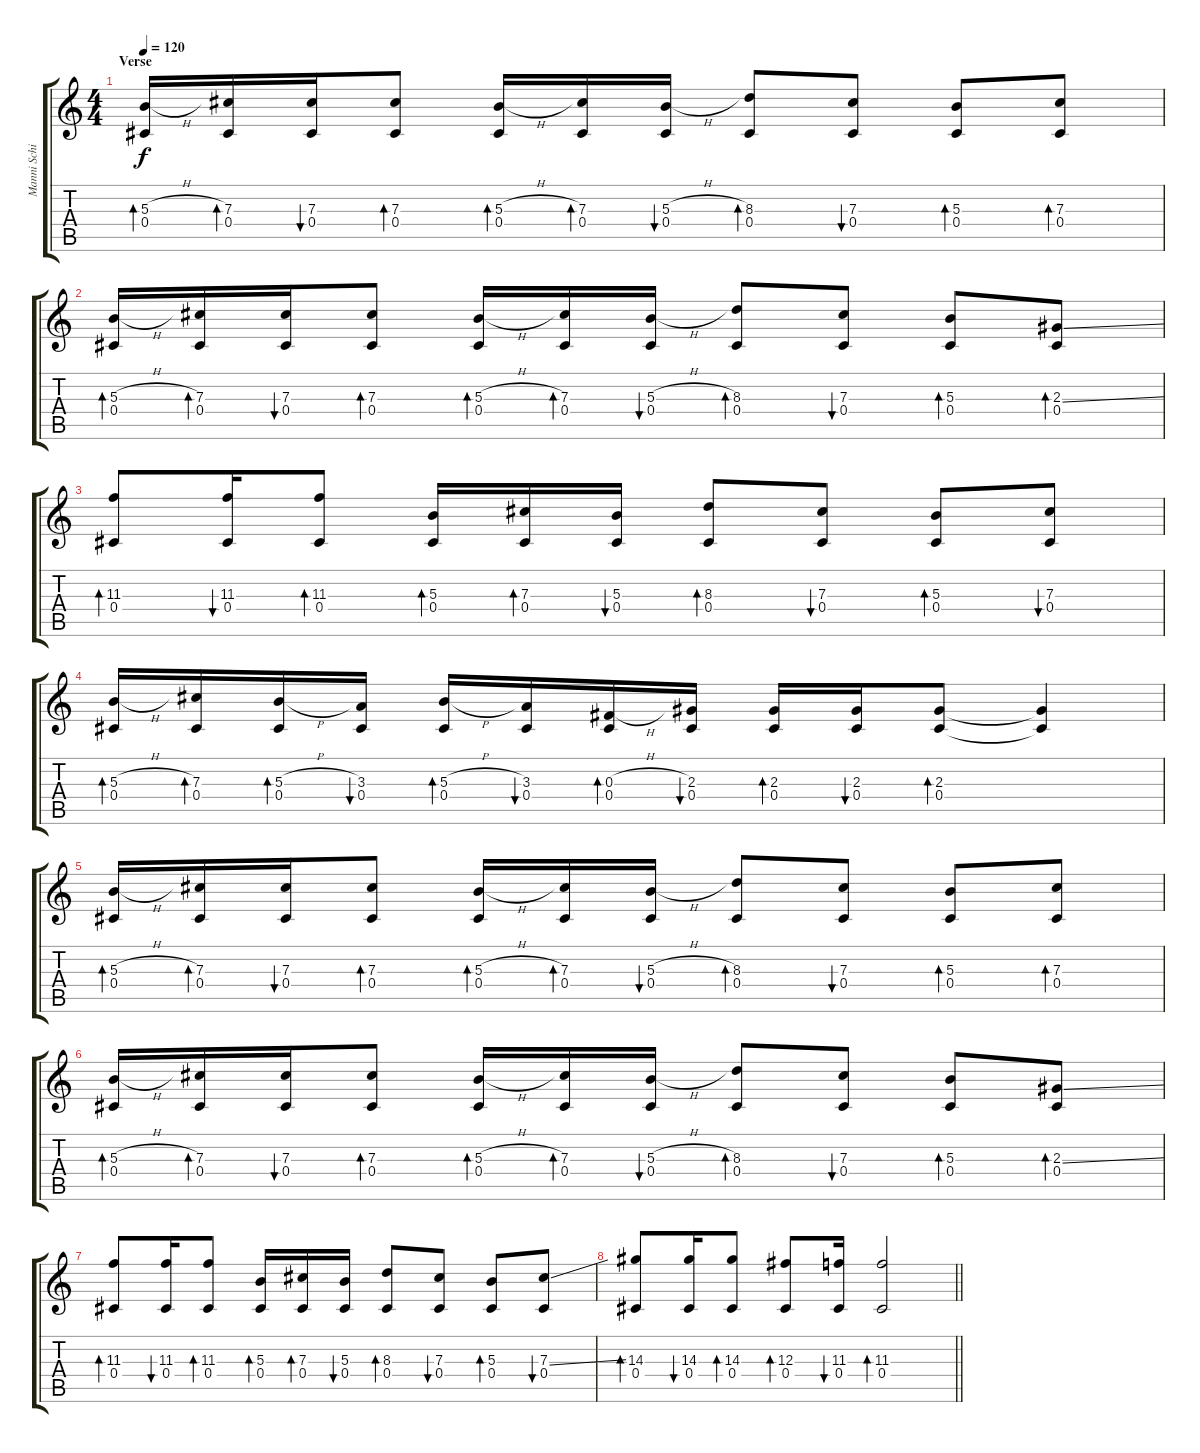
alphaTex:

\track ("Manni Schimidt (lead)" "Manni Schi") {instrument distortionguitar}
\staff {score tabs}
\tuning (Eb4 Bb3 Gb3 Db3 Ab2 Eb2) {hide}
\ts (4 4)
\section ("" "Verse")
\tempo 120
\clef g2
\ks c
(5.3{h} 0.4).16{bd 60 dy f} (7.3 0.4).16{bd 60} (7.3 0.4).16{bu 60} (7.3 0.4).8{bd 60} (5.3{h} 0.4).16{bd 60} (7.3 0.4).16{bd 60} (5.3{h} 0.4).16{bu 60} (8.3 0.4).8{bd 60} (7.3 0.4).8{bu 60} (5.3 0.4).8{bd 60} (7.3 0.4).8{bd 60} |
(5.3{h} 0.4).16{bd 60} (7.3 0.4).16{bd 60} (7.3 0.4).16{bu 60} (7.3 0.4).8{bd 60} (5.3{h} 0.4).16{bd 60} (7.3 0.4).16{bd 60} (5.3{h} 0.4).16{bu 60} (8.3 0.4).8{bd 60} (7.3 0.4).8{bu 60} (5.3 0.4).8{bd 60} (2.3{ss} 0.4).8{bd 60} |
(11.3 0.4).8{bd 60} (11.3 0.4).16{bu 120} (11.3 0.4).8{bd 60} (5.3 0.4).16{bd 60} (7.3 0.4).16{bd 60} (5.3 0.4).16{bu 60} (8.3 0.4).8{bd 60} (7.3 0.4).8{bu 60} (5.3 0.4).8{bd 60} (7.3 0.4).8{bu 60} |
(5.3{h} 0.4).16{bd 60} (7.3 0.4).16{bd 60} (5.3{h} 0.4).16{bd 60} (3.3 0.4).16{bu 60} (5.3{h} 0.4).16{bd 60} (3.3 0.4).16{bu 60} (0.3{h} 0.4).16{bd 60} (2.3 0.4).16{bu 60} (2.3 0.4).16{bd 60} (2.3 0.4).16{bu 60} (2.3 0.4).8{bd 60} (2.3{t} 0.4{t}).4 |
(5.3{h} 0.4).16{bd 60} (7.3 0.4).16{bd 60} (7.3 0.4).16{bu 60} (7.3 0.4).8{bd 60} (5.3{h} 0.4).16{bd 60} (7.3 0.4).16{bd 60} (5.3{h} 0.4).16{bu 60} (8.3 0.4).8{bd 60} (7.3 0.4).8{bu 60} (5.3 0.4).8{bd 60} (7.3 0.4).8{bd 60} |
(5.3{h} 0.4).16{bd 60} (7.3 0.4).16{bd 60} (7.3 0.4).16{bu 60} (7.3 0.4).8{bd 60} (5.3{h} 0.4).16{bd 60} (7.3 0.4).16{bd 60} (5.3{h} 0.4).16{bu 60} (8.3 0.4).8{bd 60} (7.3 0.4).8{bu 60} (5.3 0.4).8{bd 60} (2.3{ss} 0.4).8{bd 60} |
(11.3 0.4).8{bd 60} (11.3 0.4).16{bu 120} (11.3 0.4).8{bd 60} (5.3 0.4).16{bd 60} (7.3 0.4).16{bd 60} (5.3 0.4).16{bu 60} (8.3 0.4).8{bd 60} (7.3 0.4).8{bu 60} (5.3 0.4).8{bd 60} (7.3{ss} 0.4).8{bu 60} |
\barLineRight lightlight
(14.3 0.4).8{bd 60} (14.3 0.4).16{bu 60} (14.3 0.4).8{bd 60} (12.3 0.4).8{bd 60} (11.3 0.4).16{bu 60} (11.3 0.4).2{bd 60}
